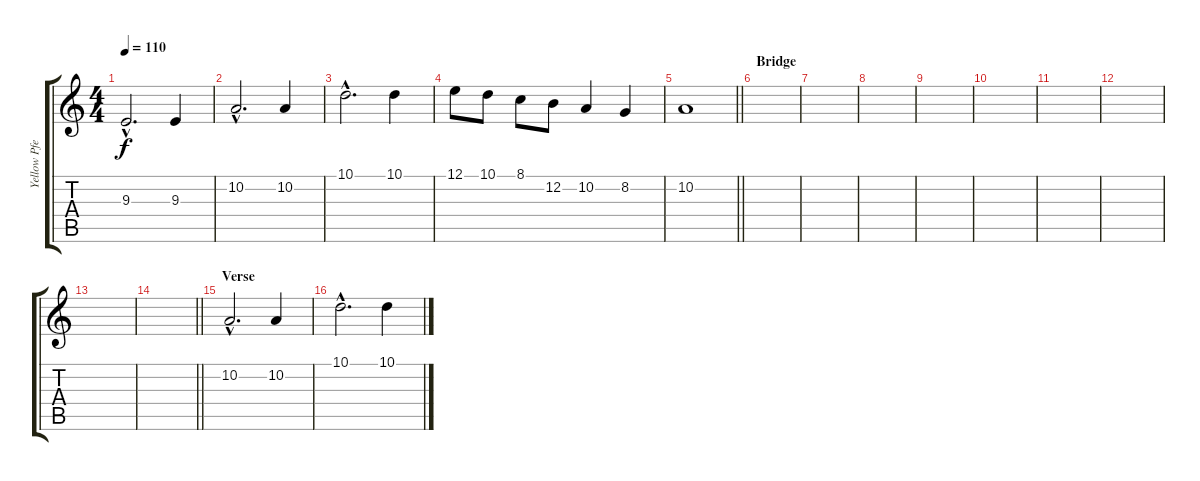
\track ("Yellow Pfeifer" "Yellow Pfe") {instrument violin}
\staff {score tabs}
\tuning (E4 B3 G3 D3 A2 E2) {hide}
\ts (4 4)
\tempo 110
\clef g2
\ks c
9.3{hac}.2{d dy f} 9.3.4 |
10.2{hac}.2{d} 10.2.4 |
10.1{hac}.2{d} 10.1.4 |
12.1.8 10.1.8 8.1.8 12.2.8 10.2.4 8.2.4 |
\barLineRight lightlight
10.2.1 |
\section ("" "Bridge")
|
|
|
|
|
|
|
|
\barLineRight lightlight
|
\section ("" "Verse")
10.2{hac}.2{d} 10.2.4 |
10.1{hac}.2{d} 10.1.4
